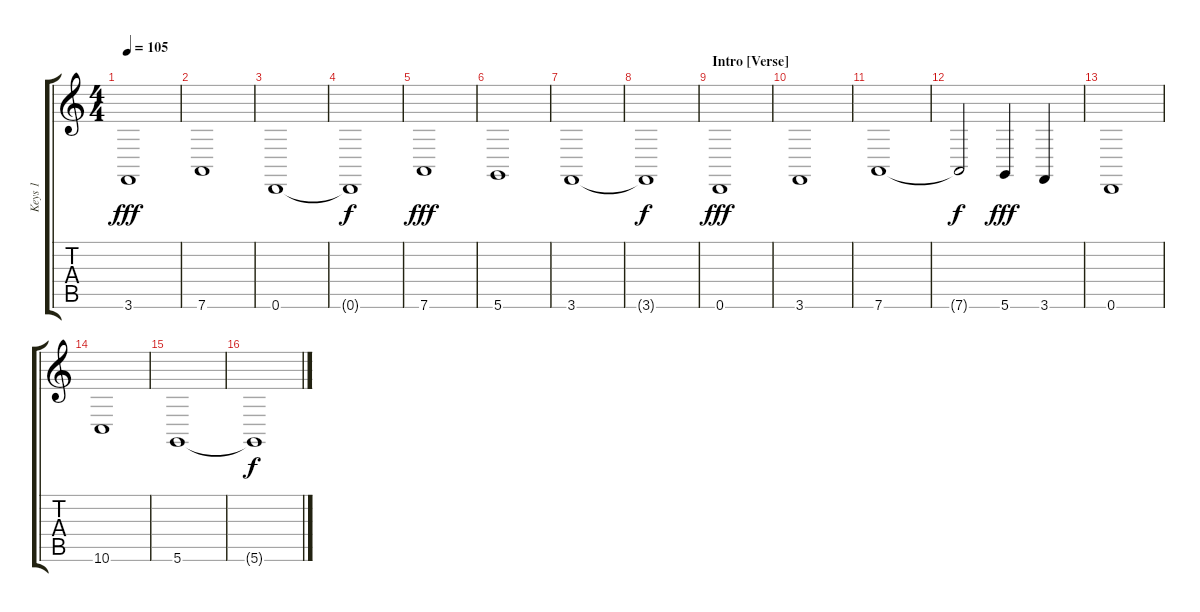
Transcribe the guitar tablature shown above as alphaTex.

\track ("Keys 1" "Keys 1") {instrument cello}
\staff {score tabs}
\tuning (E4 B3 G3 D3 A2 D2) {hide}
\ts (4 4)
\tempo 105
\clef g2
\ks c
3.6.1{dy fff} |
7.6.1 |
0.6.1 |
0.6{t}.1{dy f} |
7.6.1{dy fff} |
5.6.1 |
3.6.1 |
3.6{t}.1{dy f} |
\section ("" "Intro [Verse]")
0.6.1{dy fff} |
3.6.1 |
7.6.1 |
7.6{t}.2{dy f} 5.6.4{dy fff} 3.6.4 |
0.6.1 |
10.6.1 |
5.6.1 |
5.6{t}.1{dy f}
